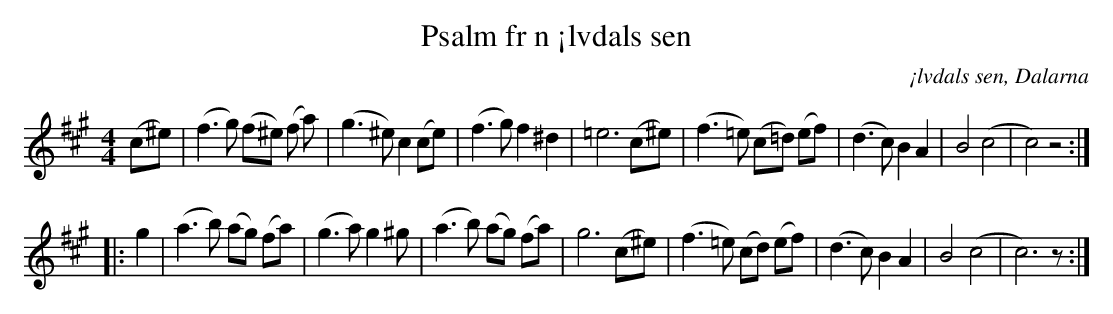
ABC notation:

X:1
T:Psalm fr n ¡lvdals sen
O:¡lvdals sen, Dalarna
M:4/4
L:1/8
K:A
 (c^e) | (f3 g) (f^e) (f a) | (g3 ^e) c2 (ce) | (f3 g) f2 ^d2 | =e6 (c^e) | (f3=e) (c=d) (ef) | (d3c) B2 A2 | B4(c4 | c4) z4 :|]
|: g2 | (a3b) (ag) (fa) | (g3a) g2 ^g | (a3 b) (ag) (fa) | g6 (c^e) | (f3 =e) (cd) (ef) | (d3 c) B2 A2 | B4 (c4 | c6) z1 :|]
